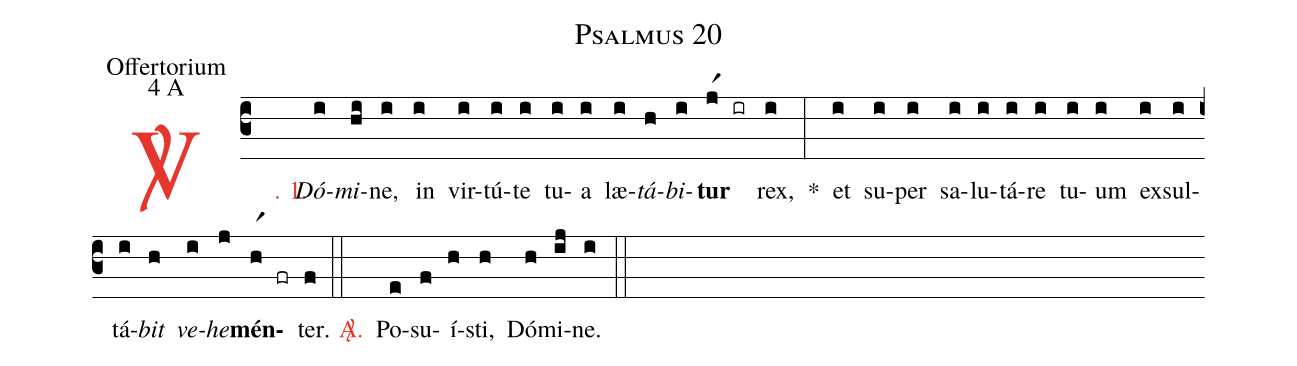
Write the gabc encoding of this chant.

name: Psalmus 20;
office-part: Offertorium;
mode: 4;
mode-differentia: A;
%%
(c3)

<c><sp>V/</sp>. 1.</c>() <i>Dó</i>(i)<i>mi</i>(hi)ne,(i) in(i) vir(i)tú(i)te(i) tu(i)a(i) læ(i)<i>tá</i>(h)<i>bi</i>(i)<b>tur</b>(jr1 ir) rex,(i) *(:) et(i) su(i)per(i) sa(i)lu(i)tá(i)re(i) tu(i)um(i) ex(i)sul(i)tá(i)<i>bit</i>(h) <i>ve</i>(i)<i>he</i>(j)<b>mén</b>(hr1 fr)ter.(f)

(::)

<c><sp>A/</sp>.</c>() Po(e)su(f)í(h)sti,(h) Dó(h)mi(ij)ne.(i)

(::)
